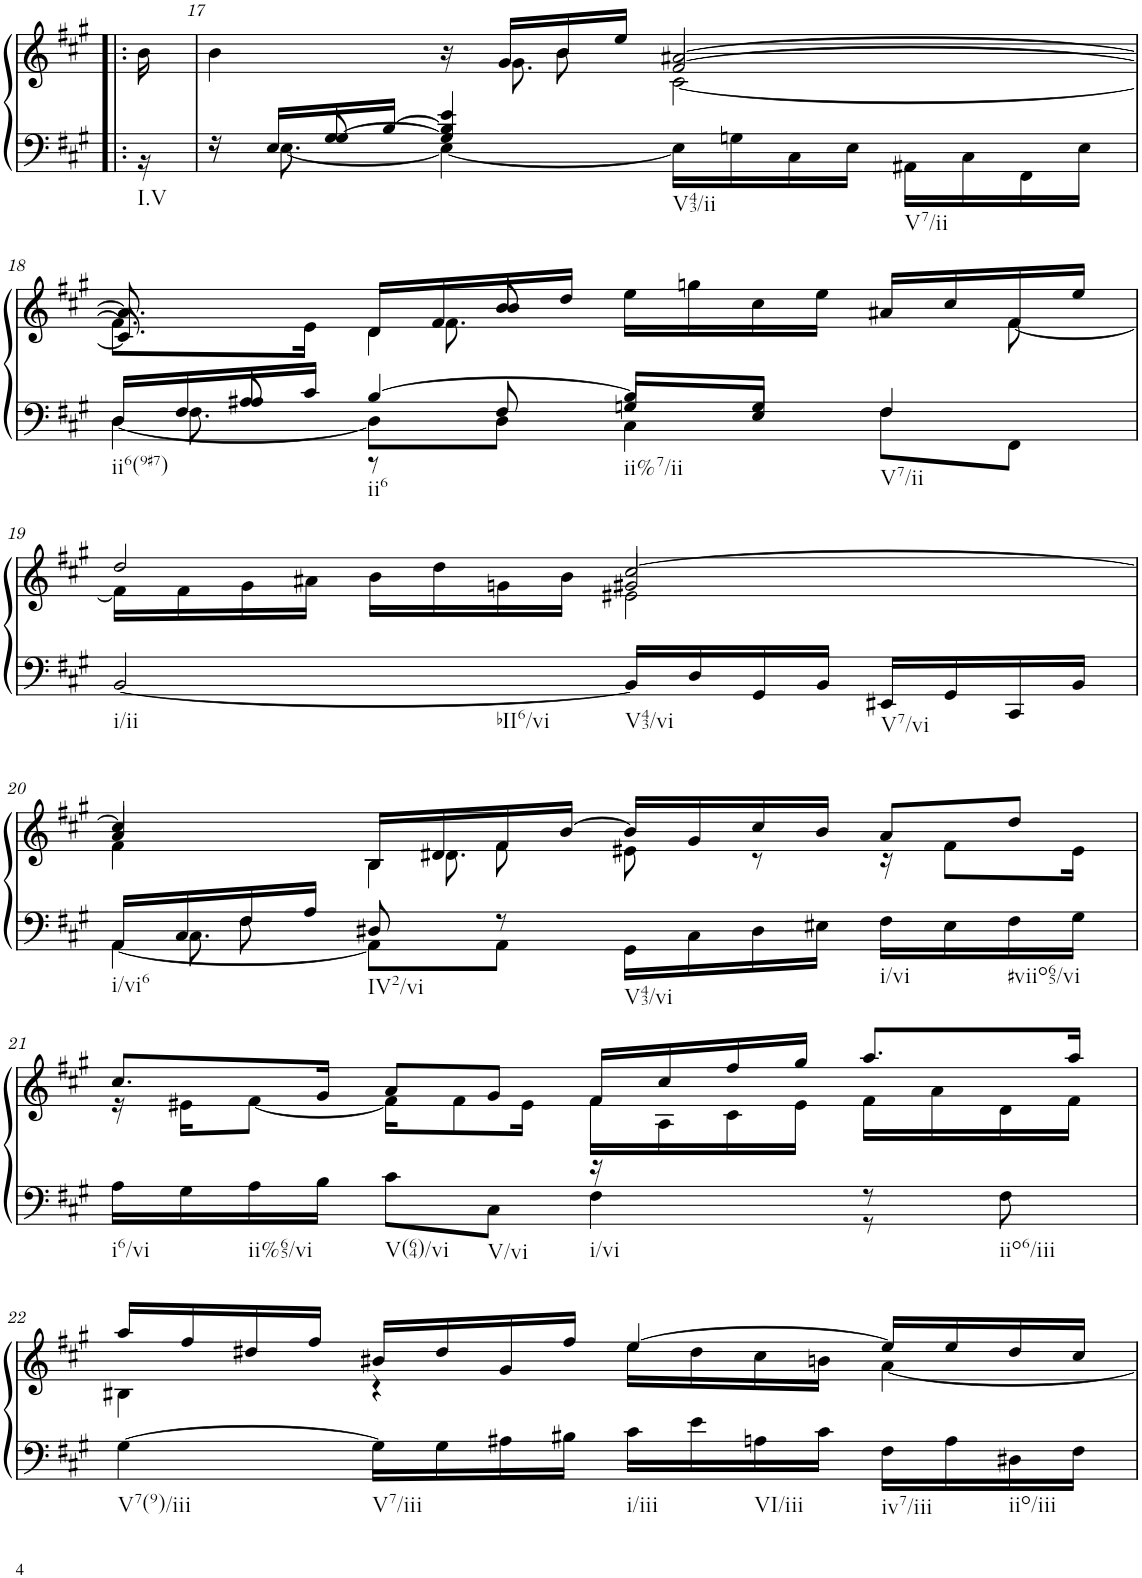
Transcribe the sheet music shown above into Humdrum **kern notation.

**kern	**kern
*part1	*part1
*staff2	*staff1
*I"unbenannt1	*
!!LO:PB:g=z
*clefF4	*clefG2
*k[f#c#g#]	*k[f#c#g#]
*M4/4	*M4/4
=16X1!|:	=16X1!|:
*^	*
!LO:TX:b:t=I.V	!	!
16ryy	16r	16b\
=17	=17	=17
*^	*	*^
*	*	*^	*	*^
16r	16ryy	8r	4ryy	4b\	4.ryy	16ryy
*	*	*	*	*	*v	*v
16E/LL	[8.E\	.	.	.	.
16G#/	.	[8G#/	.	.	.
[16B/JJ	.	.	.	.	.
4B/]	4E\_	4G#/]	4e/	16r	.
*	*	*	*	*	*^
.	.	.	.	16g#/LL	.	8.g#\
.	.	.	.	16b/	8b\	.
.	.	.	.	16ee/JJ	.	.
!LO:TX:b:t=V43/ii	!	!	!	!	!	!
!LO:TX:b:t=V7/ii	!	!	!	!	!	!
2ryy	16E\LL]	2ryy	2ryy	[2a#X/	[2f#/	[2c#\
.	16Gn\	.	.	.	.	.
.	16C#\	.	.	.	.	.
.	16E\JJ	.	.	.	.	.
.	16AA#X\LL	.	.	.	.	.
.	16C#\	.	.	.	.	.
.	16FF#\	.	.	.	.	.
.	16E\JJ	.	.	.	.	.
!!LO:LB:g=z
=18	=18	=18	=18	=18	=18	=18
*	*	*	*	*	*	*^
!LO:TX:b:t=ii6(9#7)	!	!	!	!	!	!	!
16D/LL	[4D\	8ryy	16ryy	8.a#/]	8.f#\L]	8.c#/]	16ryy
*	*	*	*	*	*	*v	*v
16F#/	.	.	8.F#\	.	.	.
16A#X/	.	8A#/	.	.	.	.
16c#/JJ	.	.	.	16ryy	16e\Jk	8.ryy
!LO:TX:b:t=ii6	!	!	!	!	!	!
[4B/	8D\L]	8r	2.ryy	16d/LL	4d\	.
*	*	*	*	*	*	*^
.	.	.	.	16f#/	.	.	8.f#\
.	8D\J	8F#/	.	16b/	.	8b/	.
.	.	.	.	16dd/JJ	.	.	.
!LO:TX:b:t=ii%7/ii	!	!	!	!	!	!	!
8B/L]	4C#\	8Gn/L	.	16ee\LL	4.ryy	2ryy	2ryy
.	.	.	.	16ggn\	.	.	.
8G/J	.	8E/J	.	16cc#\	.	.	.
.	.	.	.	16ee\JJ	.	.	.
!LO:TX:b:t=V7/ii	!	!	!	!	!	!	!
4F#/	8F#\L	4ryy	.	16a#X/LL	.	.	.
.	.	.	.	16cc#/	.	.	.
.	8FF#\J	.	.	16f#/	[8f#\	.	.
.	.	.	.	16ee/JJ	.	.	.
*v	*v	*v	*v	*	*	*	*
*	*	*	*v	*v
!!LO:LB:g=z
=19	=19	=19	=19
!LO:TX:b:t=i/ii	!	!	!
!LO:TX:b:t=bII6/vi	!	!	!
[2BB/	2dd/	16f#\LL]	2ryy
.	.	16f#\	.
.	.	16g#\	.
.	.	16a#X\JJ	.
.	.	16b\LL	.
.	.	16dd\	.
.	.	16gn\	.
.	.	16b\JJ	.
!LO:TX:b:t=V43/vi	!	!	!
16BB/LL]	[2cc#/	2g#X/	2e#X\
16D/	.	.	.
16GG#/	.	.	.
16BB/JJ	.	.	.
!LO:TX:b:t=V7/vi	!	!	!
16EE#X/LL	.	.	.
16GG#/	.	.	.
16CC#/	.	.	.
16BB/JJ	.	.	.
!!LO:LB:g=z
=20	=20	=20	=20
*^	*	*	*^
*	*^	*	*	*	*
*	*	*^	*	*	*	*
!LO:TX:b:t=i/vi6	!	!	!	!	!	!	!
16AA/LL	[4AA\	8ryy	16ryy	4cc#/]	4a/	4f#\	16ryy
*	*	*	*	*	*	*v	*v
16C#/	.	.	8.C#\	.	.	.
16F#/	.	8F#\	.	.	.	.
16A/JJ	.	.	.	.	.	.
!LO:TX:b:t=IV2/vi	!	!	!	!	!	!
8D#X/	8AA\L]	2.ryy	2.ryy	16B/LL	4B\	8ryy
*	*	*	*	*	*	*^
.	.	.	.	16d#X/	.	.	8.d#\
8r	8AA\J	.	.	16f#/	.	8f#\	.
.	.	.	.	[16b/JJ	.	.	.
!LO:TX:b:t=V43/vi	!	!	!	!	!	!	!
16GG#\LL	2ryy	.	.	16b/LL]	8e#X\	2ryy	2ryy
16C#\	.	.	.	16g#/	.	.	.
16D#\	.	.	.	16cc#/	8r	.	.
16E#X\JJ	.	.	.	16b/JJ	.	.	.
!LO:TX:b:t=i/vi	!	!	!	!	!	!	!
16F#\LL	.	.	.	8a/L	16r	.	.
16E#\	.	.	.	.	8f#\L	.	.
!LO:TX:b:t=#viio65/vi	!	!	!	!	!	!	!
16F#\	.	.	.	8dd/J	.	.	.
16G#\JJ	.	.	.	.	16e#\Jk	.	.
*	*v	*v	*v	*	*	*	*
*	*	*	*v	*v	*v
!!LO:LB:g=z
=21	=21	=21	=21
!LO:TX:b:t=i6/vi	!	!	!
16A\LL	2ryy	8.cc#/L	16r
16G#\	.	.	16e#X\KL
!LO:TX:b:t=ii%65/vi	!	!	!
16A\	.	.	[8f#\J
16B\JJ	.	16g#/Jk	.
!LO:TX:b:t=V(64)/vi	!	!	!
8c#\L	.	8a/L	16f#\KL]
.	.	.	8f#\
!LO:TX:b:t=V/vi	!	!	!
8C#\J	.	8g#/J	.
.	.	.	16e#\Jk
!LO:TX:b:t=i/vi	!	!	!
16r	4F#\	16f#/LL	16f#\LL
8ryy	.	16cc#/	16A\
.	.	16ff#/	16c#\
16ryy	.	16gg#/JJ	16e#\JJ
8r	8r	8.aa/L	16f#\LL
.	.	.	16a\
!LO:TX:b:t=iio6/iii	!	!	!
8F#\	8ryy	.	16d\
.	.	16aa/Jk	16f#\JJ
*v	*v	*	*
!!LO:LB:g=z	!!
=22	=22	=22
!LO:TX:b:t=V7(9)/iii	!	!
[4G#\	16aa/LL	4B#X\
.	16ff#/	.
.	16dd#X/	.
.	16ff#/JJ	.
!LO:TX:b:t=V7/iii	!	!
16G#\LL]	16b#X/LL	4r
16G#\	16dd#/	.
16A#X\	16g#/	.
16B#X\JJ	16ff#/JJ	.
!LO:TX:b:t=i/iii	!	!
16c#\LL	[4ee/	16ee\LL
16e\	.	16dd#\
!LO:TX:b:t=VI/iii	!	!
16An\	.	16cc#\
16c#\JJ	.	16bn\JJ
!LO:TX:b:t=iv7/iii	!	!
16F#\LL	16ee/LL]	[4a\
16A\	16ee/	.
!LO:TX:b:t=iio/iii	!	!
16D#X\	16dd#/	.
16F#\JJ	16cc#/JJ	.
*	*v	*v
=	=
*-	*-
